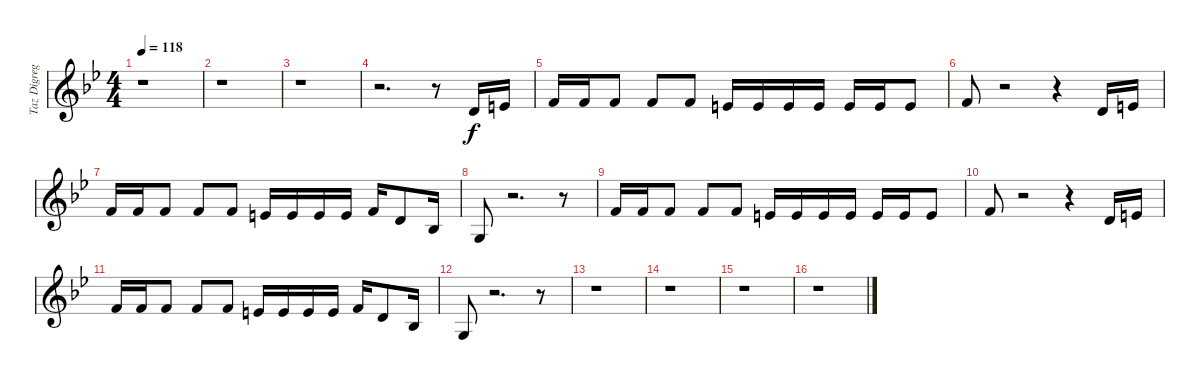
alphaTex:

\track ("Taz Digregoro Vocals" "Taz Digreg") {instrument violin}
\staff {score}
\tuning (E4 B3 G3 D3 A2 E2) {hide}
\ts (4 4)
\tempo 118
\clef g2
\ks gminor
r.1{dy f} |
r.1 |
r.1 |
r.2{d} r.8 3.2.16 5.2.16 |
6.2.16 6.2.16 6.2.8 6.2.8 6.2.8 5.2.16 5.2.16 5.2.16 5.2.16 5.2.16 5.2.16 5.2.8 |
6.2.8 r.2 r.4 3.2.16 5.2.16 |
6.2.16 6.2.16 6.2.8 6.2.8 6.2.8 5.2.16 5.2.16 5.2.16 5.2.16 6.2.16 3.2.8 3.3.16 |
5.4.8 r.2{d} r.8 |
6.2.16 6.2.16 6.2.8 6.2.8 6.2.8 5.2.16 5.2.16 5.2.16 5.2.16 5.2.16 5.2.16 5.2.8 |
6.2.8 r.2 r.4 3.2.16 5.2.16 |
6.2.16 6.2.16 6.2.8 6.2.8 6.2.8 5.2.16 5.2.16 5.2.16 5.2.16 6.2.16 3.2.8 3.3.16 |
5.4.8 r.2{d} r.8 |
r.1 |
r.1 |
r.1 |
r.1
